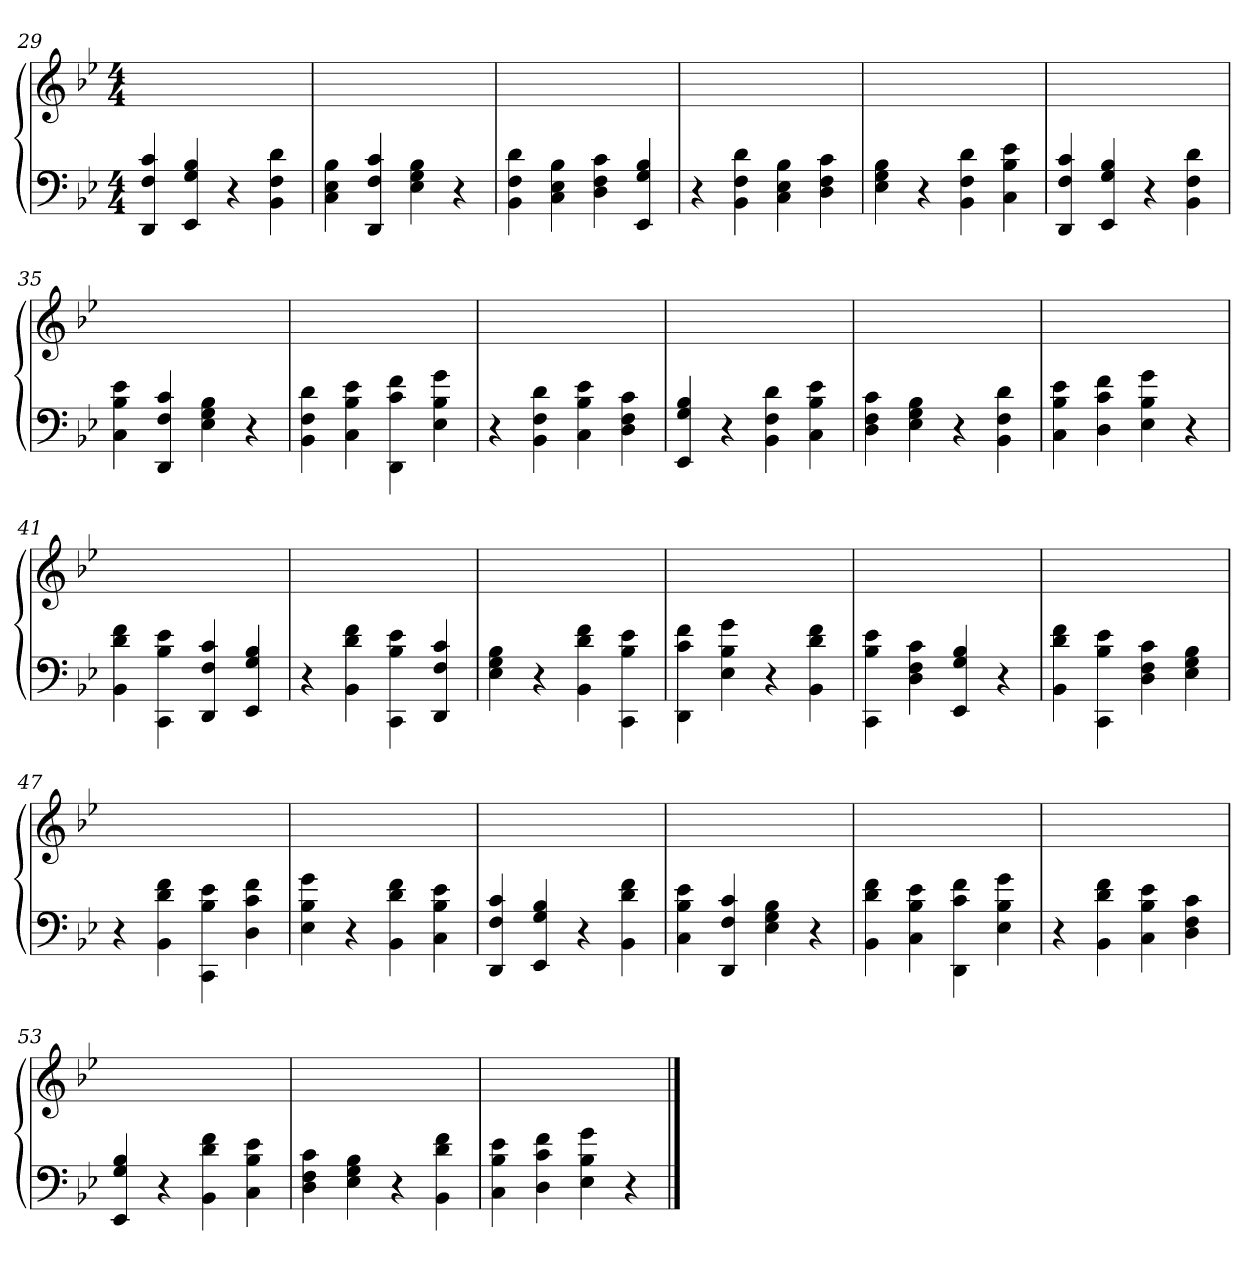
**kern	**kern
*part2	*part1
*staff2	*staff1
*clefF4	*clefG2
*k[b-e-]	*k[b-e-]
*B-:	*B-:
*M4/4	*M4/4
=29	=29
4DD 4F 4c	1ryy
4EE- 4G 4B-	.
4r	.
4BB- 4F 4d	.
=30	=30
4C 4E- 4B-	1ryy
4DD 4F 4c	.
4E- 4G 4B-	.
4r	.
=31	=31
4BB- 4F 4d	1ryy
4C 4E- 4B-	.
4D 4F 4c	.
4EE- 4G 4B-	.
=32	=32
4r	1ryy
4BB- 4F 4d	.
4C 4E- 4B-	.
4D 4F 4c	.
=33	=33
4E- 4G 4B-	1ryy
4r	.
4BB- 4F 4d	.
4C 4B- 4e-	.
=34	=34
4DD 4F 4c	1ryy
4EE- 4G 4B-	.
4r	.
4BB- 4F 4d	.
=35	=35
4C 4B- 4e-	1ryy
4DD 4F 4c	.
4E- 4G 4B-	.
4r	.
=36	=36
4BB- 4F 4d	1ryy
4C 4B- 4e-	.
4DD 4c 4f	.
4E- 4B- 4g	.
=37	=37
4r	1ryy
4BB- 4F 4d	.
4C 4B- 4e-	.
4D 4F 4c	.
=38	=38
4EE- 4G 4B-	1ryy
4r	.
4BB- 4F 4d	.
4C 4B- 4e-	.
=39	=39
4D 4F 4c	1ryy
4E- 4G 4B-	.
4r	.
4BB- 4F 4d	.
=40	=40
4C 4B- 4e-	1ryy
4D 4c 4f	.
4E- 4B- 4g	.
4r	.
=41	=41
4BB- 4d 4f	1ryy
4CC 4B- 4e-	.
4DD 4F 4c	.
4EE- 4G 4B-	.
=42	=42
4r	1ryy
4BB- 4d 4f	.
4CC 4B- 4e-	.
4DD 4F 4c	.
=43	=43
4E- 4G 4B-	1ryy
4r	.
4BB- 4d 4f	.
4CC 4B- 4e-	.
=44	=44
4DD 4c 4f	1ryy
4E- 4B- 4g	.
4r	.
4BB- 4d 4f	.
=45	=45
4CC 4B- 4e-	1ryy
4D 4F 4c	.
4EE- 4G 4B-	.
4r	.
=46	=46
4BB- 4d 4f	1ryy
4CC 4B- 4e-	.
4D 4F 4c	.
4E- 4G 4B-	.
=47	=47
4r	1ryy
4BB- 4d 4f	.
4CC 4B- 4e-	.
4D 4c 4f	.
=48	=48
4E- 4B- 4g	1ryy
4r	.
4BB- 4d 4f	.
4C 4B- 4e-	.
=49	=49
4DD 4F 4c	1ryy
4EE- 4G 4B-	.
4r	.
4BB- 4d 4f	.
=50	=50
4C 4B- 4e-	1ryy
4DD 4F 4c	.
4E- 4G 4B-	.
4r	.
=51	=51
4BB- 4d 4f	1ryy
4C 4B- 4e-	.
4DD 4c 4f	.
4E- 4B- 4g	.
=52	=52
4r	1ryy
4BB- 4d 4f	.
4C 4B- 4e-	.
4D 4F 4c	.
=53	=53
4EE- 4G 4B-	1ryy
4r	.
4BB- 4d 4f	.
4C 4B- 4e-	.
=54	=54
4D 4F 4c	1ryy
4E- 4G 4B-	.
4r	.
4BB- 4d 4f	.
=55	=55
4C 4B- 4e-	1ryy
4D 4c 4f	.
4E- 4B- 4g	.
4r	.
==	==
*-	*-
